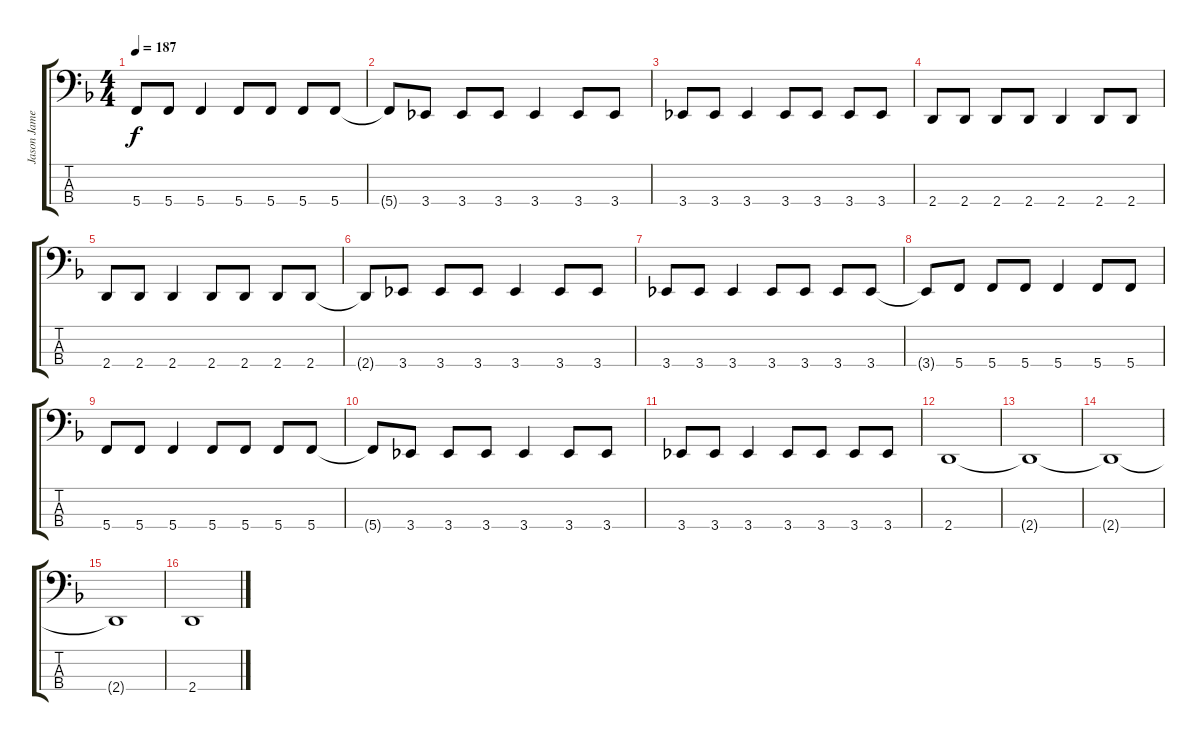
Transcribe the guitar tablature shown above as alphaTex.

\track ("Jason James" "Jason Jame") {instrument electricbassfinger}
\staff {score tabs}
\tuning (F2 C2 G1 C1) {hide}
\ts (4 4)
\tempo 187
\clef f4
\ks f
5.4.8{dy f} 5.4.8 5.4.4 5.4.8 5.4.8 5.4.8 5.4.8 |
5.4{t}.8 3.4.8 3.4.8 3.4.8 3.4.4 3.4.8 3.4.8 |
3.4.8 3.4.8 3.4.4 3.4.8 3.4.8 3.4.8 3.4.8 |
2.4.8 2.4.8 2.4.8 2.4.8 2.4.4 2.4.8 2.4.8 |
2.4.8 2.4.8 2.4.4 2.4.8 2.4.8 2.4.8 2.4.8 |
2.4{t}.8 3.4.8 3.4.8 3.4.8 3.4.4 3.4.8 3.4.8 |
3.4.8 3.4.8 3.4.4 3.4.8 3.4.8 3.4.8 3.4.8 |
3.4{t}.8 5.4.8 5.4.8 5.4.8 5.4.4 5.4.8 5.4.8 |
5.4.8 5.4.8 5.4.4 5.4.8 5.4.8 5.4.8 5.4.8 |
5.4{t}.8 3.4.8 3.4.8 3.4.8 3.4.4 3.4.8 3.4.8 |
3.4.8 3.4.8 3.4.4 3.4.8 3.4.8 3.4.8 3.4.8 |
\ks dminor
2.4.1 |
2.4{t}.1 |
2.4{t}.1 |
2.4{t}.1 |
2.4.1
